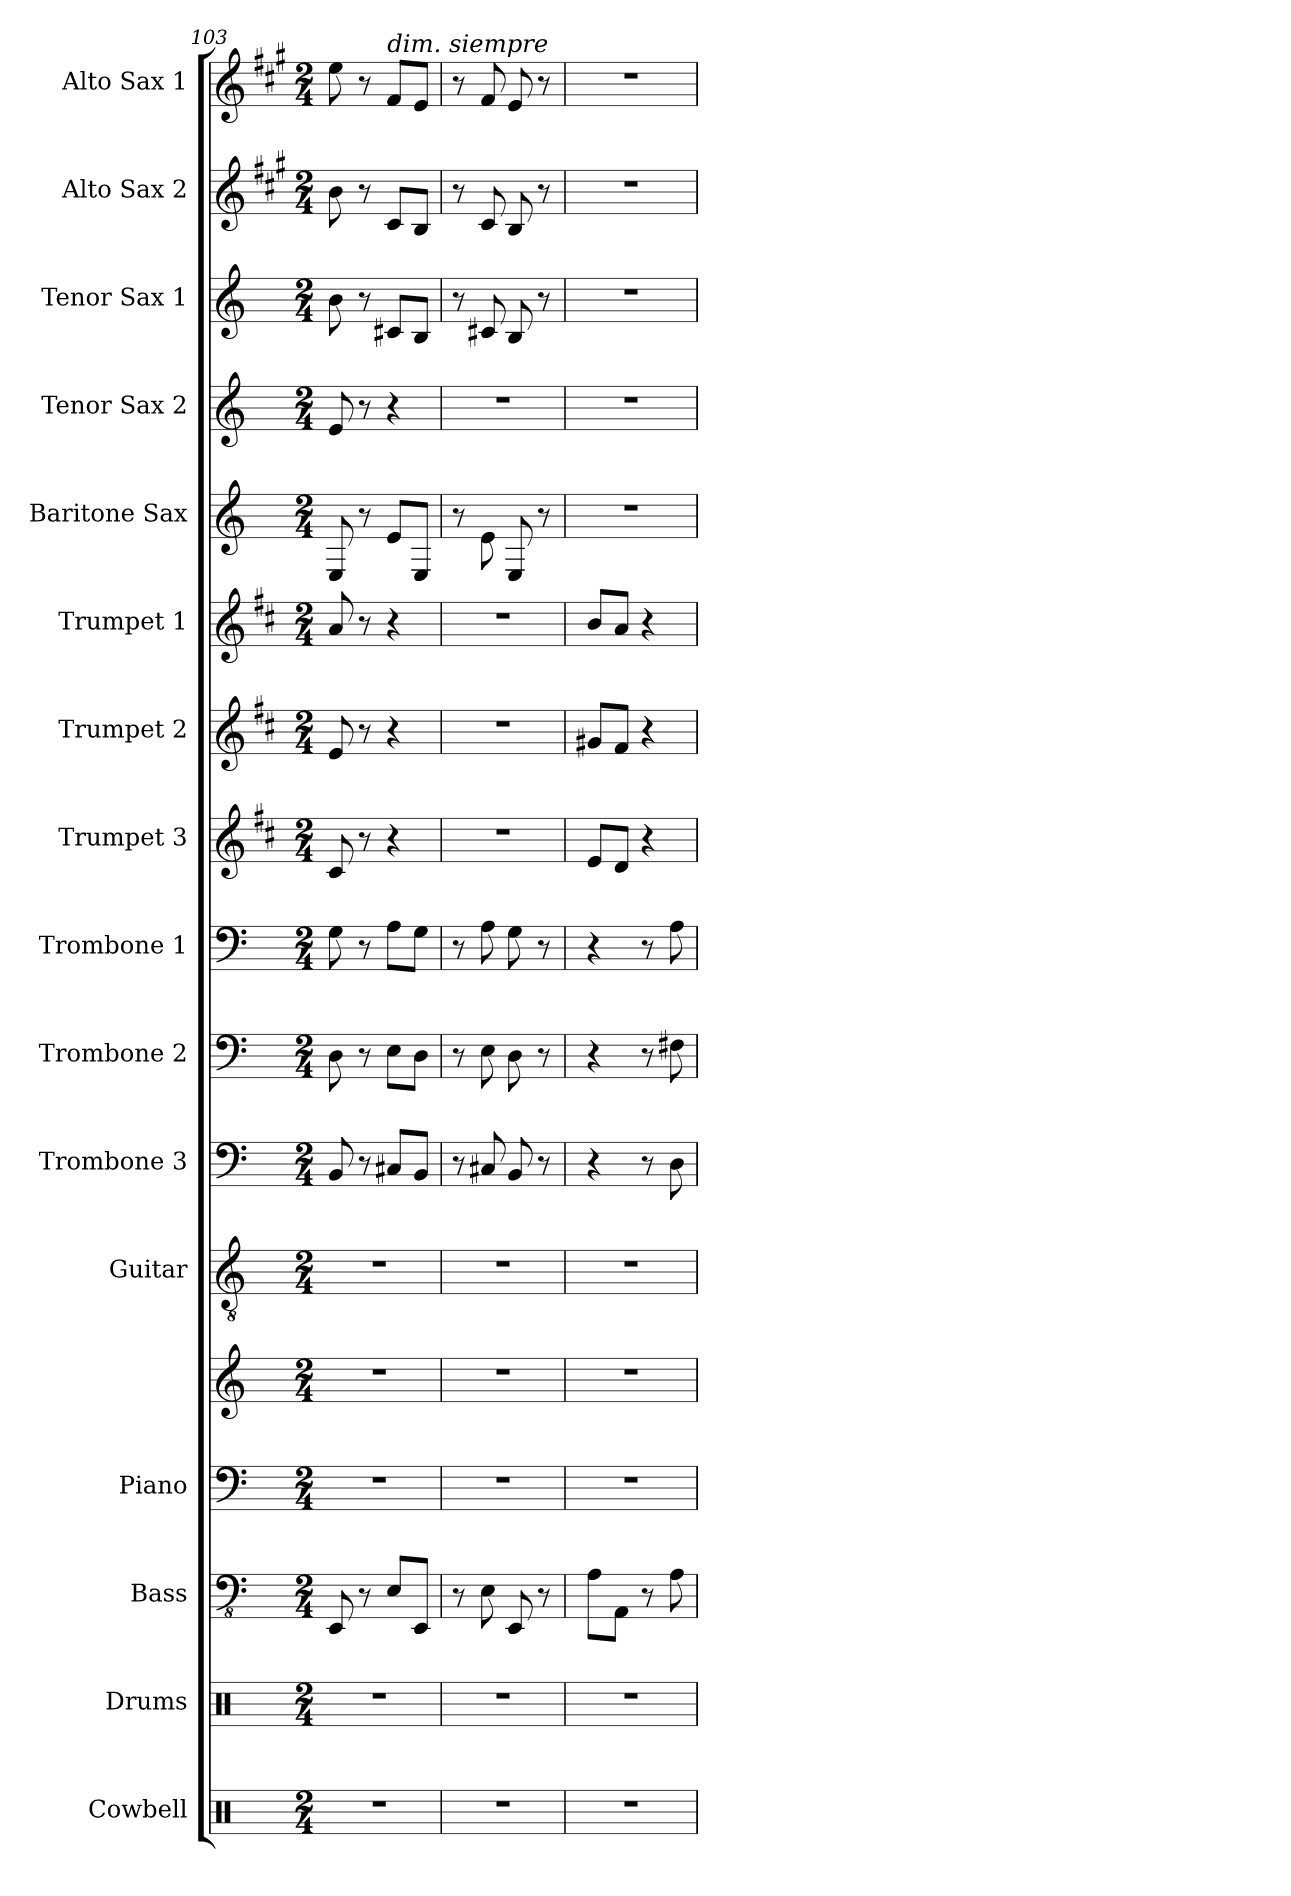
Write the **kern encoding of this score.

**kern	**kern	**kern	**kern	**kern	**kern	**kern	**kern	**kern	**kern	**kern	**kern	**kern	**kern	**kern	**kern	**kern
*part16	*part15	*part14	*part13	*part13	*part12	*part11	*part10	*part9	*part8	*part7	*part6	*part5	*part4	*part3	*part2	*part1
*staff17	*staff16	*staff15	*staff14	*staff13	*staff12	*staff11	*staff10	*staff9	*staff8	*staff7	*staff6	*staff5	*staff4	*staff3	*staff2	*staff1
*I"Cowbell	*I"Drums	*I"Bass	*I"Piano	*	*I"Guitar	*I"Trombone 3	*I"Trombone 2	*I"Trombone 1	*I"Trumpet 3	*I"Trumpet 2	*I"Trumpet 1	*I"Baritone Sax	*I"Tenor Sax 2	*I"Tenor Sax 1	*I"Alto Sax 2	*I"Alto Sax 1
*I'Cwb.	*I'Drums	*I'Bass	*I'Piano	*	*I'Gtr.	*I'Tbn. 3	*I'Tbn. 2	*I'Tbn. 1	*I'Tpt. 3	*I'Tpt. 2	*I'Tpt. 1	*I'Bari	*I'Tenor 2	*I'Tenor 1	*I'Alto 2	*I'Alto 1
*clefX	*clefX	*clefFv4	*clefF4	*clefG2	*clefGv2	*clefF4	*clefF4	*clefF4	*clefG2	*clefG2	*clefG2	*clefG2	*clefG2	*clefG2	*clefG2	*clefG2
*	*	*	*	*	*	*	*	*	*ITrd1c2	*ITrd1c2	*ITrd1c2	*ITrd12c21	*ITrd8c14	*ITrd8c14	*ITrd5c9	*ITrd5c9
*k[]	*k[]	*k[]	*k[]	*k[]	*k[]	*k[]	*k[]	*k[]	*k[]	*k[]	*k[]	*k[]	*k[]	*k[]	*k[]	*k[]
*M2/4	*M2/4	*M2/4	*M2/4	*M2/4	*M2/4	*M2/4	*M2/4	*M2/4	*M2/4	*M2/4	*M2/4	*M2/4	*M2/4	*M2/4	*M2/4	*M2/4
=103	=103	=103	=103	=103	=103	=103	=103	=103	=103	=103	=103	=103	=103	=103	=103	=103
2r	2r	8EEE/	2r	2r	2r	8BB/	8D\	8G\	8B/	8d/	8g/	8EE/	8E/	8B\	8d\	8g\
.	.	8r	.	.	.	8r	8r	8r	8r	8r	8r	8r	8r	8r	8r	8r
!	!	!	!	!	!	!	!	!	!	!	!	!	!	!	!	!LO:TX:a:i:t=dim. siempre
.	.	8EE/L	.	.	.	8C#X/L	8E\L	8A\L	4r	4r	4r	8E/L	4r	8C#X/L	8E/L	8A/L
.	.	8EEE/J	.	.	.	8BB/J	8D\J	8G\J	.	.	.	8EE/J	.	8BB/J	8D/J	8G/J
=104	=104	=104	=104	=104	=104	=104	=104	=104	=104	=104	=104	=104	=104	=104	=104	=104
2r	2r	8r	2r	2r	2r	8r	8r	8r	2r	2r	2r	8r	2r	8r	8r	8r
.	.	8EE\	.	.	.	8C#X/	8E\	8A\	.	.	.	8E\	.	8C#X/	8E/	8A/
.	.	8EEE/	.	.	.	8BB/	8D\	8G\	.	.	.	8EE/	.	8BB/	8D/	8G/
.	.	8r	.	.	.	8r	8r	8r	.	.	.	8r	.	8r	8r	8r
!!LO:PB:g=z
=105	=105	=105	=105	=105	=105	=105	=105	=105	=105	=105	=105	=105	=105	=105	=105	=105
2r	2r	8AA\L	2r	2r	2r	4r	4r	4r	8d/L	8f#X/L	8a/L	2r	2r	2r	2r	2r
.	.	8AAA\J	.	.	.	.	.	.	8c/J	8e/J	8g/J	.	.	.	.	.
.	.	8r	.	.	.	8r	8r	8r	4r	4r	4r	.	.	.	.	.
.	.	8AA\	.	.	.	8D\	8F#X\	8A\	.	.	.	.	.	.	.	.
=	=	=	=	=	=	=	=	=	=	=	=	=	=	=	=	=
*-	*-	*-	*-	*-	*-	*-	*-	*-	*-	*-	*-	*-	*-	*-	*-	*-
